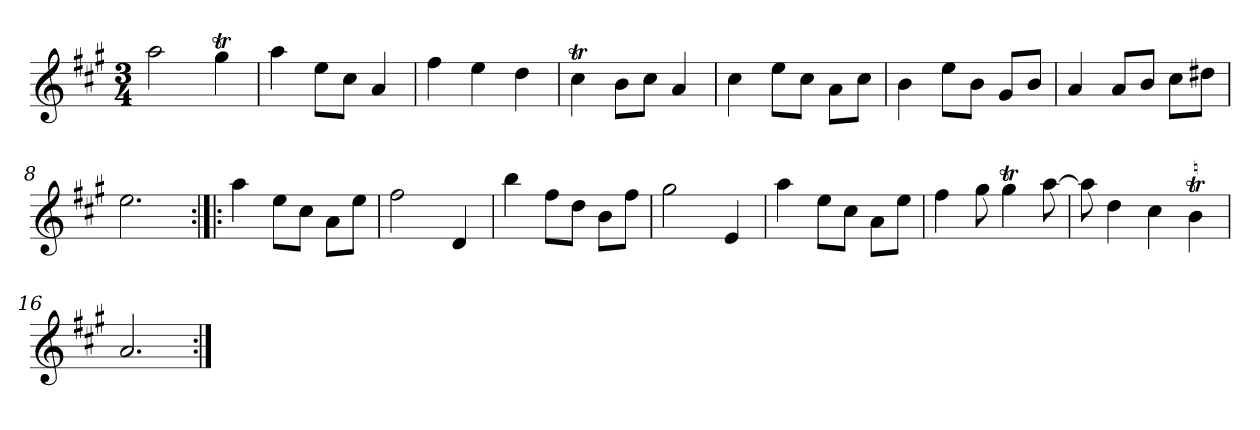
**kern
*part1
*staff1
*clefG2
*k[f#c#g#]
*A:
*M3/4
*MM120
=1
2aa
4gg#t
=2
4aa
8ee\L
8cc#\J
4a
=3
4ff#
4ee
4dd
=4
4cc#t
8b\L
8cc#\J
4a
=5
4cc#
8ee\L
8cc#\J
8a\L
8cc#\J
=6
4b
8ee\L
8b\J
8g#/L
8b/J
=7
4a
8a/L
8b/J
8cc#\L
8dd#X\J
=8
2.ee
=9:|!|:
4aa
8ee\L
8cc#\J
8a\L
8ee\J
=10
2ff#
4d
=11
4bb
8ff#\L
8dd\J
8b\L
8ff#\J
=12
2gg#
4e
=13
4aa
8ee\L
8cc#\J
8a\L
8ee\J
=14
4ff#
8gg#
4gg#t
[8aa
=15
8aa]
4dd
4cc#
4bt
=16
2.a
=:|!
*-
